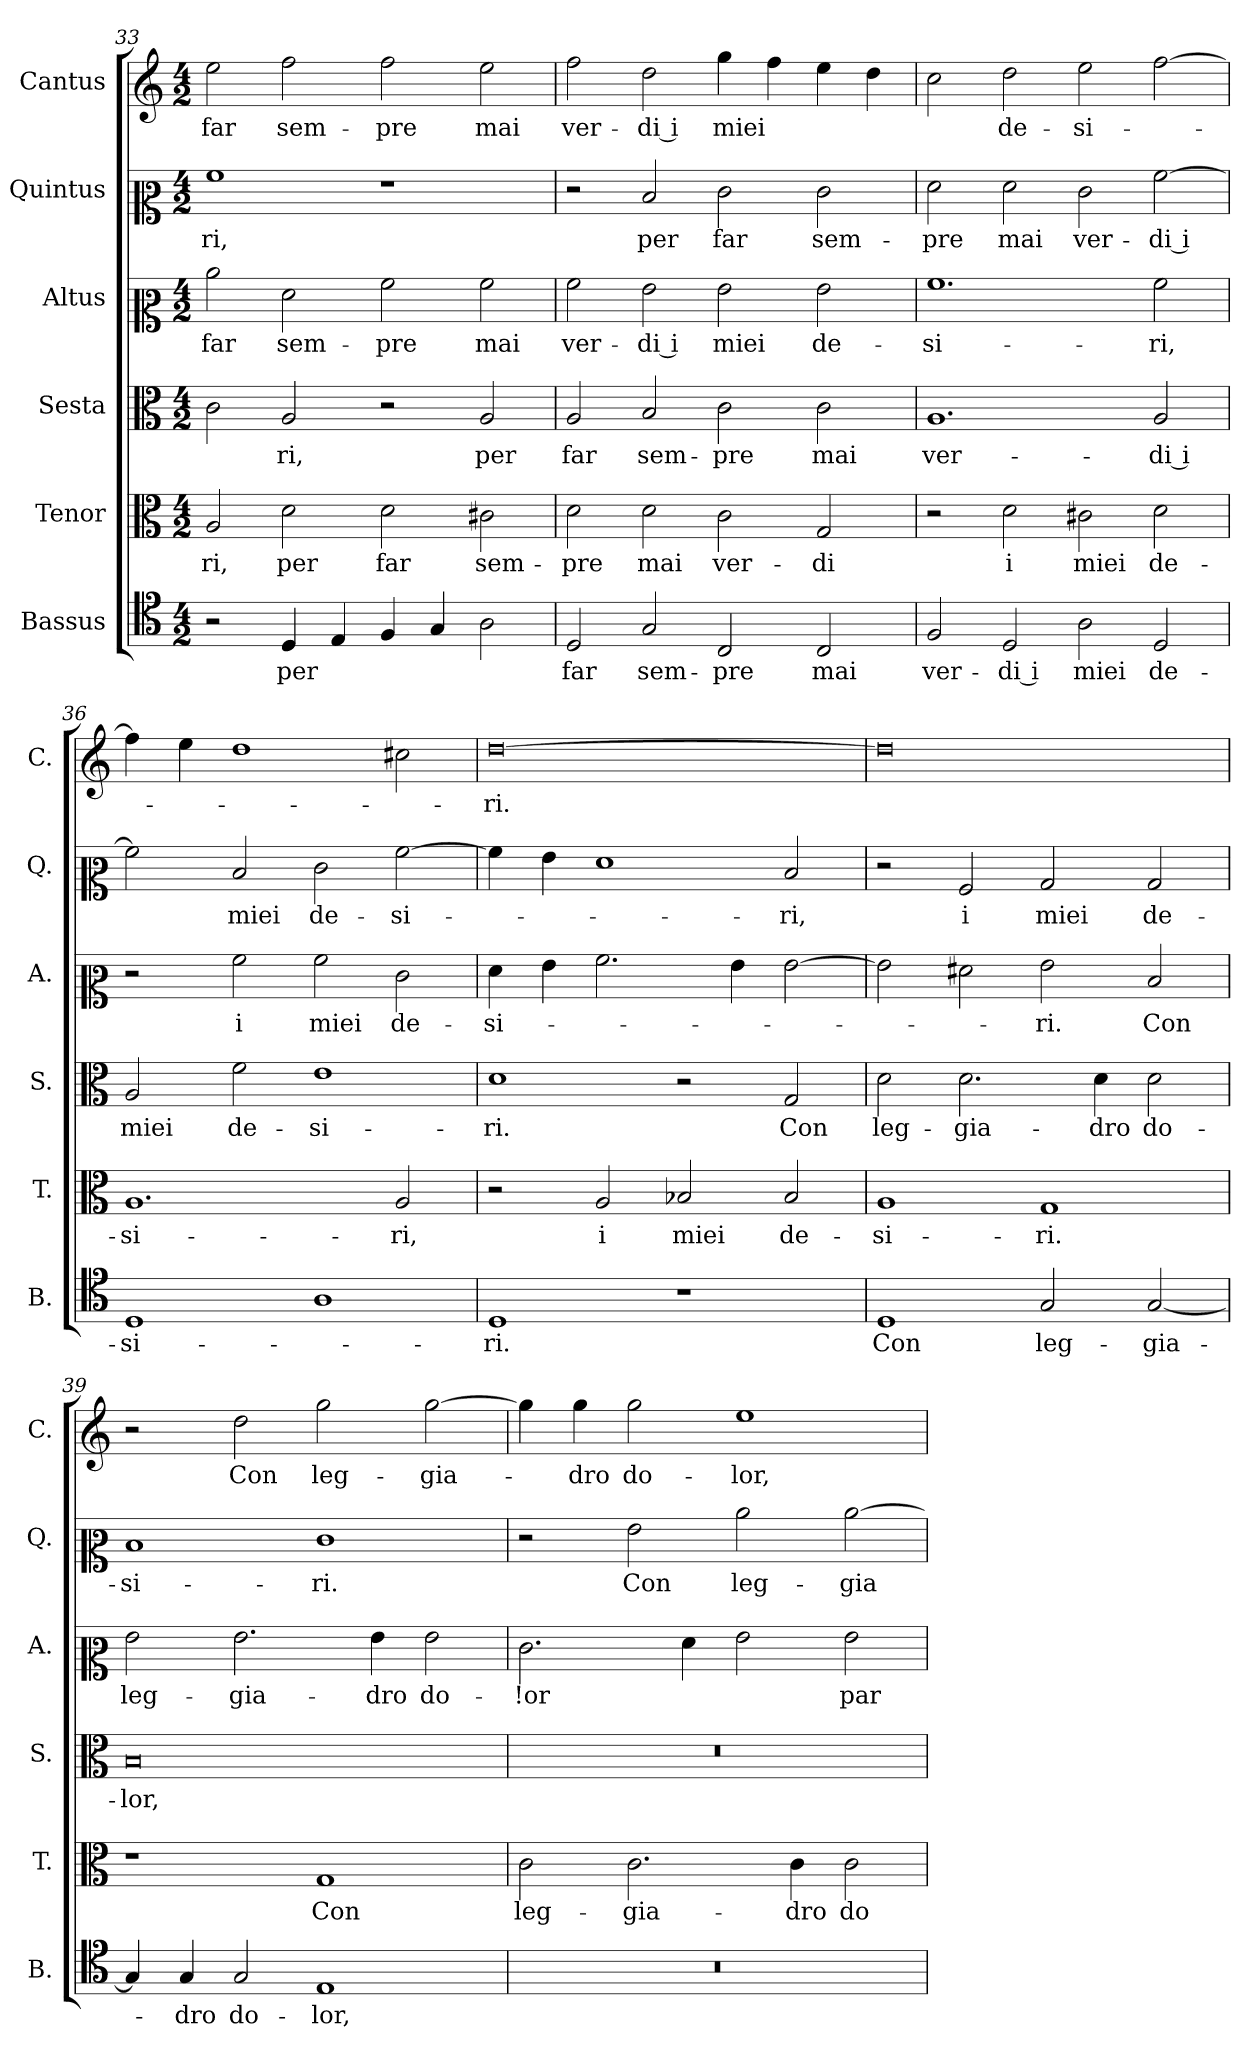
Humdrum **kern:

**kern	**text	**kern	**text	**kern	**text	**kern	**text	**kern	**text	**kern	**text
*part6	*part6	*part5	*part5	*part4	*part4	*part3	*part3	*part2	*part2	*part1	*part1
*staff6	*staff6	*staff5	*staff5	*staff4	*staff4	*staff3	*staff3	*staff2	*staff2	*staff1	*staff1
*I"Bassus	*	*I"Tenor	*	*I"Sesta	*	*I"Altus	*	*I"Quintus	*	*I"Cantus	*
*I'B.	*	*I'T.	*	*I'S.	*	*I'A.	*	*I'Q.	*	*I'C.	*
*clefC4	*	*clefC3	*	*clefC3	*	*clefC2	*	*clefC2	*	*clefG2	*
*k[]	*	*k[]	*	*k[]	*	*k[]	*	*k[]	*	*k[]	*
*M4/2	*	*M4/2	*	*M4/2	*	*M4/2	*	*M4/2	*	*M4/2	*
=33	=33	=33	=33	=33	=33	=33	=33	=33	=33	=33	=33
2r	.	2A/	-ri,	2c\	.	2cc\	far	1a	-ri,	2ee\	far
4D/	per	2d\	per	2A/	-ri,	2f\	sem-	.	.	2ff\	sem-
4E/	.	.	.	.	.	.	.	.	.	.	.
4F/	.	2d\	far	2r	.	2a\	-pre	1r	.	2ff\	-pre
4G/	.	.	.	.	.	.	.	.	.	.	.
2A\	.	2c#X\	sem-	2A/	per	2a\	mai	.	.	2ee\	mai
!!LO:PB:g=z
=34	=34	=34	=34	=34	=34	=34	=34	=34	=34	=34	=34
2D/	far	2d\	-pre	2A/	far	2a\	ver-	2r	.	2ff\	ver-
2G/	sem-	2d\	mai	2B/	sem-	2g\	-di i	2d/	per	2dd\	-di i
2C/	-pre	2c\	ver-	2c\	-pre	2g\	miei	2e\	far	4gg\	miei
.	.	.	.	.	.	.	.	.	.	4ff\	.
2C/	mai	2G/	-di	2c\	mai	2g\	de-	2e\	sem-	4ee\	.
.	.	.	.	.	.	.	.	.	.	4dd\	.
=35	=35	=35	=35	=35	=35	=35	=35	=35	=35	=35	=35
2F/	ver-	2r	.	1.A	ver-	1.a	-si-	2f\	-pre	2cc\	.
2D/	-di i	2d\	i	.	.	.	.	2f\	mai	2dd\	de-
2A\	miei	2c#X\	miei	.	.	.	.	2e\	ver-	2ee\	-si-
2D/	de-	2d\	de-	2A/	-di i	2a\	-ri,	[2a\	-di i	[2ff\	.
=36	=36	=36	=36	=36	=36	=36	=36	=36	=36	=36	=36
1D	-si-	1.A	-si-	2A/	miei	2r	.	2a\]	.	4ff\]	.
.	.	.	.	.	.	.	.	.	.	4ee\	.
.	.	.	.	2f\	de-	2a\	i	2d/	miei	1dd	.
1A	.	.	.	1e	-si-	2a\	miei	2e\	de-	.	.
.	.	2A/	-ri,	.	.	2e\	de-	[2a\	-si-	2cc#X\	.
=37	=37	=37	=37	=37	=37	=37	=37	=37	=37	=37	=37
1D	-ri.	2r	.	1d	-ri.	4f\	-si-	4a\]	.	[0dd	-ri.
.	.	.	.	.	.	4g\	.	4g\	.	.	.
.	.	2A/	i	.	.	2.a\	.	1f	.	.	.
1r	.	2B-X/	miei	2r	.	.	.	.	.	.	.
.	.	.	.	.	.	4g\	.	.	.	.	.
.	.	2B-/	de-	2G/	Con	[2g\	.	2d/	-ri,	.	.
=38	=38	=38	=38	=38	=38	=38	=38	=38	=38	=38	=38
1D	Con	1A	-si-	2d\	leg-	2g\]	.	2r	.	0dd]	.
.	.	.	.	2.d\	-gia-	2f#X\	.	2A/	i	.	.
2G/	leg-	1G	-ri.	.	.	2g\	-ri.	2B/	miei	.	.
.	.	.	.	4d\	-dro	.	.	.	.	.	.
[2G/	-gia-	.	.	2d\	do-	2d/	Con	2B/	de-	.	.
!!LO:LB:g=z
=39	=39	=39	=39	=39	=39	=39	=39	=39	=39	=39	=39
4G/]	.	1r	.	0B	-lor,	2g\	leg-	1d	-si-	2r	.
4G/	-dro	.	.	.	.	.	.	.	.	.	.
2G/	do-	.	.	.	.	2.g\	-gia-	.	.	2dd\	Con
1E	-lor,	1G	Con	.	.	.	.	1e	-ri.	2gg\	leg-
.	.	.	.	.	.	4g\	-dro	.	.	.	.
.	.	.	.	.	.	2g\	do-	.	.	[2gg\	-gia-
=40	=40	=40	=40	=40	=40	=40	=40	=40	=40	=40	=40
0r	.	2c\	leg-	0r	.	2.e\	-!or	2r	.	4gg\]	.
.	.	.	.	.	.	.	.	.	.	4gg\	-dro
.	.	2.c\	-gia-	.	.	.	.	2g\	Con	2gg\	do-
.	.	.	.	.	.	4f\	.	.	.	.	.
.	.	.	.	.	.	2g\	.	2cc\	leg-	1ee	-lor,
.	.	4c\	-dro	.	.	.	.	.	.	.	.
.	.	2c\	do-	.	.	2g\	par	[2cc\	-gia-	.	.
=	=	=	=	=	=	=	=	=	=	=	=
*-	*-	*-	*-	*-	*-	*-	*-	*-	*-	*-	*-
